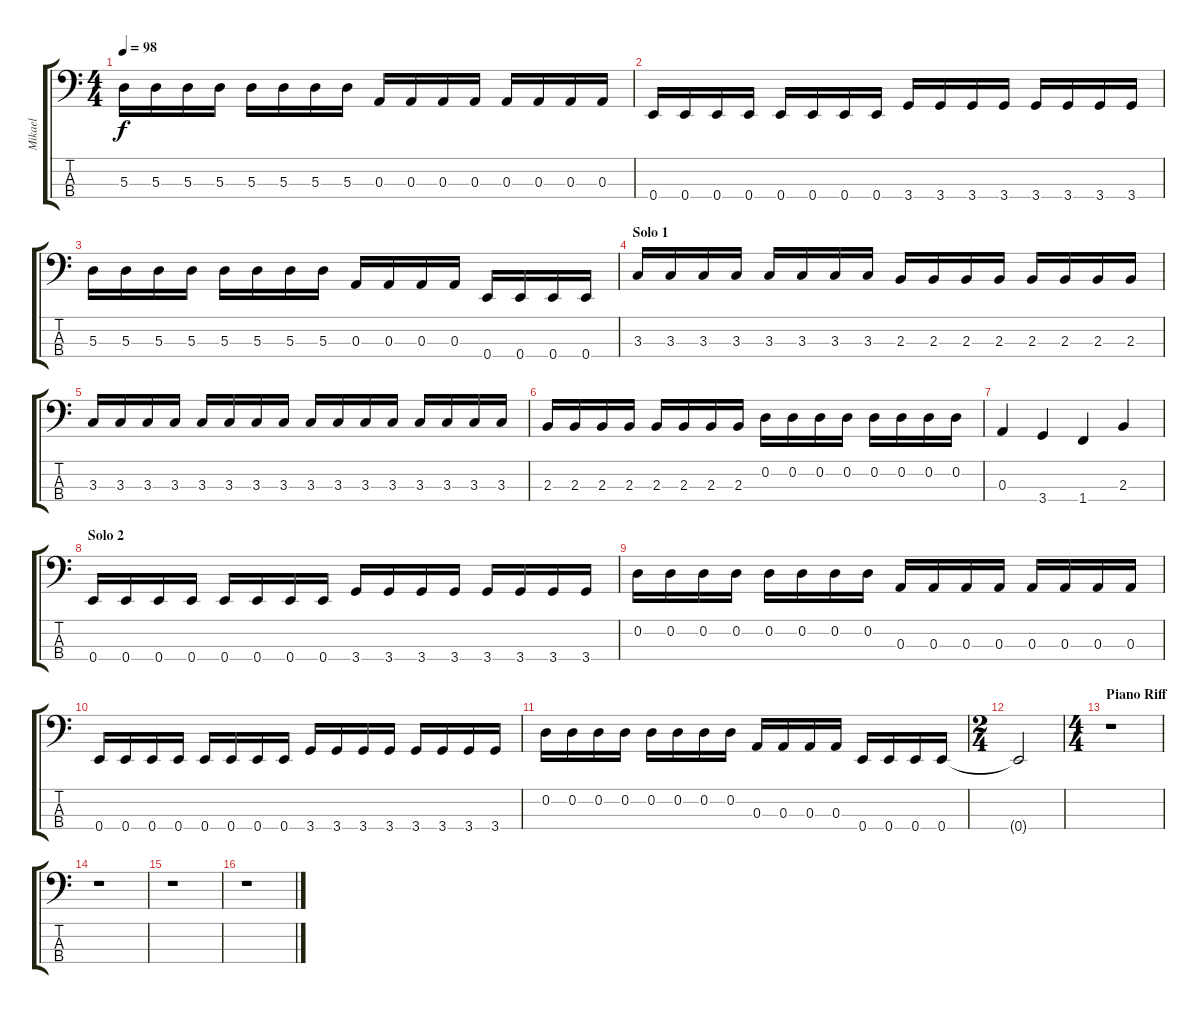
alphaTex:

\track ("Mikael" "Mikael") {instrument electricbasspick}
\staff {score tabs}
\tuning (G2 D2 A1 E1) {hide}
\ts (4 4)
\tempo 98
\clef f4
\ks c
5.3.16{dy f} 5.3.16 5.3.16 5.3.16 5.3.16 5.3.16 5.3.16 5.3.16 0.3.16 0.3.16 0.3.16 0.3.16 0.3.16 0.3.16 0.3.16 0.3.16 |
0.4.16 0.4.16 0.4.16 0.4.16 0.4.16 0.4.16 0.4.16 0.4.16 3.4.16 3.4.16 3.4.16 3.4.16 3.4.16 3.4.16 3.4.16 3.4.16 |
5.3.16 5.3.16 5.3.16 5.3.16 5.3.16 5.3.16 5.3.16 5.3.16 0.3.16 0.3.16 0.3.16 0.3.16 0.4.16 0.4.16 0.4.16 0.4.16 |
\section ("" "Solo 1")
3.3.16 3.3.16 3.3.16 3.3.16 3.3.16 3.3.16 3.3.16 3.3.16 2.3.16 2.3.16 2.3.16 2.3.16 2.3.16 2.3.16 2.3.16 2.3.16 |
3.3.16 3.3.16 3.3.16 3.3.16 3.3.16 3.3.16 3.3.16 3.3.16 3.3.16 3.3.16 3.3.16 3.3.16 3.3.16 3.3.16 3.3.16 3.3.16 |
2.3.16 2.3.16 2.3.16 2.3.16 2.3.16 2.3.16 2.3.16 2.3.16 0.2.16 0.2.16 0.2.16 0.2.16 0.2.16 0.2.16 0.2.16 0.2.16 |
0.3.4 3.4.4 1.4.4 2.3.4 |
\section ("" "Solo 2")
0.4.16 0.4.16 0.4.16 0.4.16 0.4.16 0.4.16 0.4.16 0.4.16 3.4.16 3.4.16 3.4.16 3.4.16 3.4.16 3.4.16 3.4.16 3.4.16 |
0.2.16 0.2.16 0.2.16 0.2.16 0.2.16 0.2.16 0.2.16 0.2.16 0.3.16 0.3.16 0.3.16 0.3.16 0.3.16 0.3.16 0.3.16 0.3.16 |
0.4.16 0.4.16 0.4.16 0.4.16 0.4.16 0.4.16 0.4.16 0.4.16 3.4.16 3.4.16 3.4.16 3.4.16 3.4.16 3.4.16 3.4.16 3.4.16 |
0.2.16 0.2.16 0.2.16 0.2.16 0.2.16 0.2.16 0.2.16 0.2.16 0.3.16 0.3.16 0.3.16 0.3.16 0.4.16 0.4.16 0.4.16 0.4.16 |
\ts (2 4)
0.4{t}.2 |
\ts (4 4)
\section ("" "Piano Riff")
r.1 |
r.1 |
r.1 |
r.1
